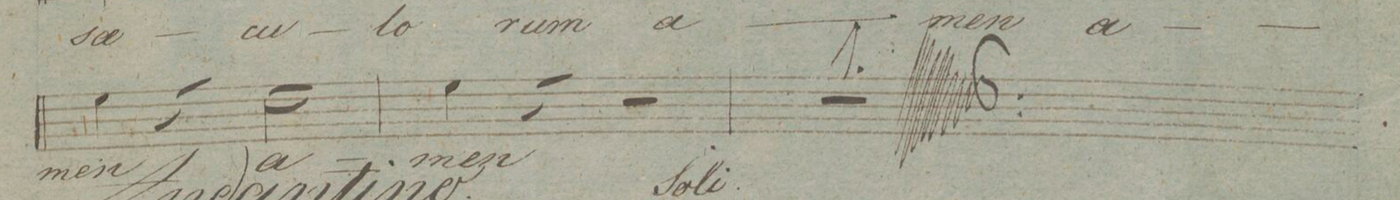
**kern	**text	**dynam
*I"Canto.	*	*
*clefC1	*	*
*k[]	*	*
*met(c|)	*	*
*M2/2	*	*
4cc\	-men	.
4r	.	.
2b\	a-	.
=91	=91	=91
4cc\	-men	.
4r	.	.
2r	.	.
=92	=92	=92
1r	.	.
==	==	==
*-	*-	*-
